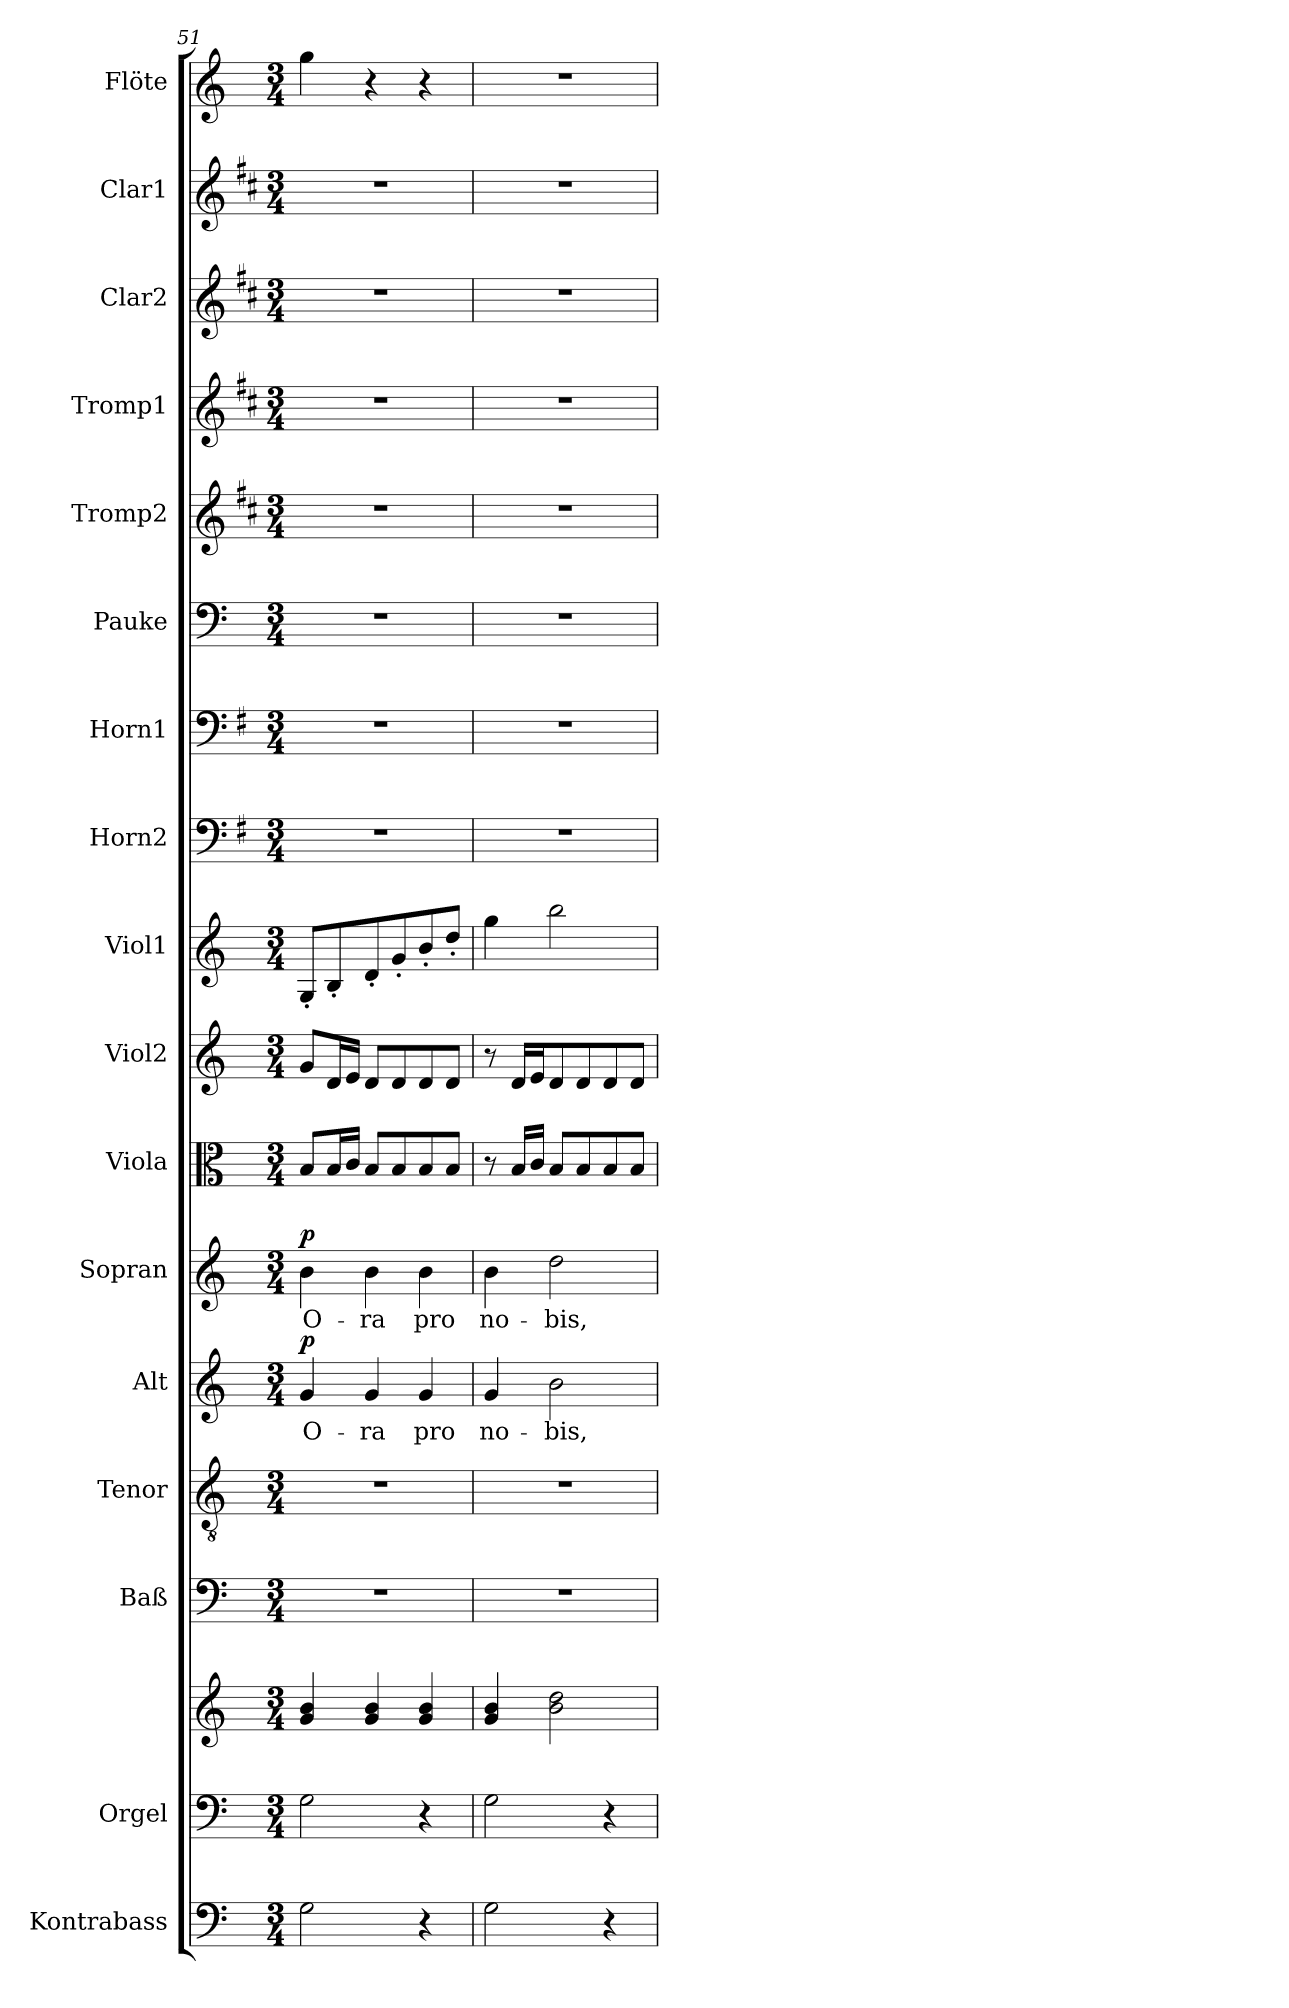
**kern	**kern	**kern	**kern	**kern	**kern	**text	**dynam	**kern	**text	**dynam	**kern	**kern	**kern	**kern	**kern	**kern	**kern	**kern	**kern	**kern	**kern
*part17	*part16	*part16	*part15	*part14	*part13	*part13	*part13	*part12	*part12	*part12	*part11	*part10	*part9	*part8	*part7	*part6	*part5	*part4	*part3	*part2	*part1
*staff18	*staff17	*staff16	*staff15	*staff14	*staff13	*staff13	*staff13	*staff12	*staff12	*staff12	*staff11	*staff10	*staff9	*staff8	*staff7	*staff6	*staff5	*staff4	*staff3	*staff2	*staff1
*I"Kontrabass	*I"Orgel	*	*I"Baß	*I"Tenor	*I"Alt	*	*	*I"Sopran	*	*	*I"Viola	*I"Viol2	*I"Viol1	*I"Horn2	*I"Horn1	*I"Pauke	*I"Tromp2	*I"Tromp1	*I"Clar2	*I"Clar1	*I"Flöte
*I'Kb	*	*	*I'B	*I'T	*I'A	*	*	*I'S	*	*	*I'Vla	*I'Vl2	*I'Vl1	*I'Hr2	*I'Hr1	*I'Pk	*I'Tr2	*I'Tr1	*I'Cl2	*I'Cl1	*I'Fl
!!LO:PB:g=z
*clefF4	*clefF4	*clefG2	*clefF4	*clefGv2	*clefG2	*	*	*clefG2	*	*	*clefC3	*clefG2	*clefG2	*clefF4	*clefF4	*clefF4	*clefG2	*clefG2	*clefG2	*clefG2	*clefG2
*ITrd1c2	*	*	*	*	*	*	*	*	*	*	*	*	*	*ITrd4c7	*ITrd4c7	*	*ITrd1c2	*ITrd1c2	*ITrd1c2	*ITrd1c2	*
*k[b-e-]	*k[]	*k[]	*k[]	*k[]	*k[]	*	*	*k[]	*	*	*k[]	*k[]	*k[]	*k[]	*k[]	*k[]	*k[]	*k[]	*k[]	*k[]	*k[]
*B-:	*C:	*C:	*C:	*C:	*C:	*	*	*C:	*	*	*C:	*C:	*C:	*C:	*C:	*C:	*C:	*C:	*C:	*C:	*C:
*M3/4	*M3/4	*M3/4	*M3/4	*M3/4	*M3/4	*	*	*M3/4	*	*	*M3/4	*M3/4	*M3/4	*M3/4	*M3/4	*M3/4	*M3/4	*M3/4	*M3/4	*M3/4	*M3/4
=51	=51	=51	=51	=51	=51	=51	=51	=51	=51	=51	=51	=51	=51	=51	=51	=51	=51	=51	=51	=51	=51
!	!	!	!	!	!	!LO:LY:b	!LO:DY:a	!	!LO:LY:b	!LO:DY:a	!	!	!	!	!	!	!	!	!	!	!
2F\	2G\	4g/ 4b/	2.r	2.r	4g/	O-	p	4b\	O-	p	8B/L	8g/L	8G'</L	2.r	2.r	2.r	2.r	2.r	2.r	2.r	4gg\
.	.	.	.	.	.	.	.	.	.	.	16B/L	16d/L	8B'</	.	.	.	.	.	.	.	.
.	.	.	.	.	.	.	.	.	.	.	16c/JJ	16e/JJ	.	.	.	.	.	.	.	.	.
!	!	!	!	!	!	!LO:LY:b	!	!	!LO:LY:b	!	!	!	!	!	!	!	!	!	!	!	!
.	.	4g/ 4b/	.	.	4g/	-ra	.	4b\	-ra	.	8B/L	8d/L	8d'</	.	.	.	.	.	.	.	4r
.	.	.	.	.	.	.	.	.	.	.	8B/	8d/	8g'</	.	.	.	.	.	.	.	.
!	!	!	!	!	!	!LO:LY:b	!	!	!LO:LY:b	!	!	!	!	!	!	!	!	!	!	!	!
4r	4r	4g/ 4b/	.	.	4g/	pro	.	4b\	pro	.	8B/	8d/	8b'</	.	.	.	.	.	.	.	4r
.	.	.	.	.	.	.	.	.	.	.	8B/J	8d/J	8dd'</J	.	.	.	.	.	.	.	.
=52	=52	=52	=52	=52	=52	=52	=52	=52	=52	=52	=52	=52	=52	=52	=52	=52	=52	=52	=52	=52	=52
!	!	!	!	!	!	!LO:LY:b	!	!	!LO:LY:b	!	!	!	!	!	!	!	!	!	!	!	!
2F\	2G\	4g/ 4b/	2.r	2.r	4g/	no-	.	4b\	no-	.	8r	8r	4gg\	2.r	2.r	2.r	2.r	2.r	2.r	2.r	2.r
.	.	.	.	.	.	.	.	.	.	.	16B/LL	16d/LL	.	.	.	.	.	.	.	.	.
.	.	.	.	.	.	.	.	.	.	.	16c/JJ	16e/J	.	.	.	.	.	.	.	.	.
!	!	!	!	!	!	!LO:LY:b	!	!	!LO:LY:b	!	!	!	!	!	!	!	!	!	!	!	!
.	.	2b\ 2dd\	.	.	2b\	-bis,	.	2dd\	-bis,	.	8B/L	8d/	2bb\	.	.	.	.	.	.	.	.
.	.	.	.	.	.	.	.	.	.	.	8B/	8d/	.	.	.	.	.	.	.	.	.
4r	4r	.	.	.	.	.	.	.	.	.	8B/	8d/	.	.	.	.	.	.	.	.	.
.	.	.	.	.	.	.	.	.	.	.	8B/J	8d/J	.	.	.	.	.	.	.	.	.
=	=	=	=	=	=	=	=	=	=	=	=	=	=	=	=	=	=	=	=	=	=
*-	*-	*-	*-	*-	*-	*-	*-	*-	*-	*-	*-	*-	*-	*-	*-	*-	*-	*-	*-	*-	*-
